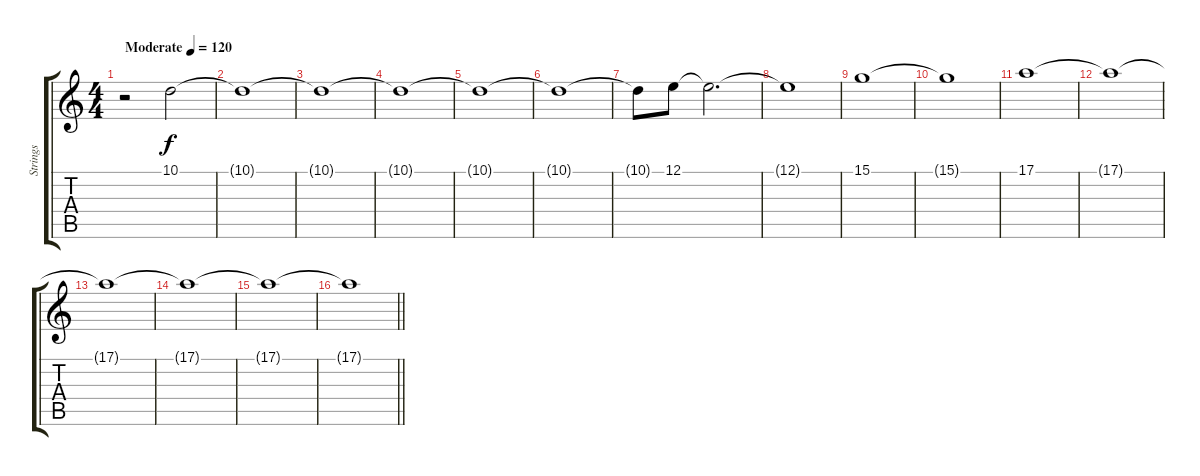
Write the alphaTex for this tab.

\track ("Strings" "Strings") {instrument stringensemble2}
\staff {score tabs}
\tuning (E4 B3 G3 D3 A2 E2) {hide}
\ts (4 4)
\tempo (120 "Moderate")
\clef g2
\ks c
r.2{dy f instrument stringensemble2} 10.1.2 |
10.1{t}.1 |
10.1{t}.1 |
10.1{t}.1 |
10.1{t}.1 |
10.1{t}.1 |
10.1{t}.8 12.1.8 12.1{t}.2{d} |
12.1{t}.1 |
15.1.1 |
15.1{t}.1 |
17.1.1 |
17.1{t}.1 |
17.1{t}.1 |
17.1{t}.1 |
17.1{t}.1 |
\barLineRight lightlight
17.1{t}.1
